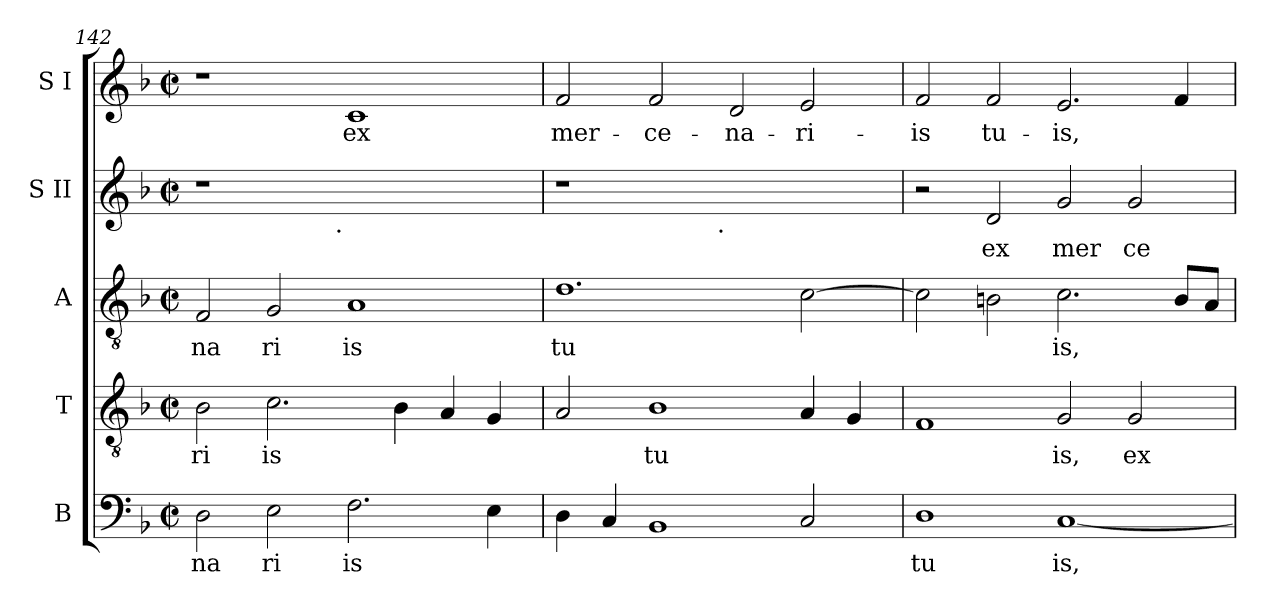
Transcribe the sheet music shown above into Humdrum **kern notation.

**kern	**text	**kern	**text	**kern	**text	**kern	**text	**kern	**text
*part5	*part5	*part4	*part4	*part3	*part3	*part2	*part2	*part1	*part1
*staff5	*staff5	*staff4	*staff4	*staff3	*staff3	*staff2	*staff2	*staff1	*staff1
*I"B	*	*I"T	*	*I"A	*	*I"S II	*	*I"S I	*
*clefF4	*	*clefGv2	*	*clefGv2	*	*clefG2	*	*clefG2	*
*k[b-]	*	*k[b-]	*	*k[b-]	*	*k[b-]	*	*k[b-]	*
*F:	*	*F:	*	*F:	*	*F:	*	*F:	*
*M2/2	*	*M2/2	*	*M2/2	*	*M2/2	*	*M2/2	*
*met(c|)	*	*met(c|)	*	*met(c|)	*	*met(c|)	*	*met(c|)	*
=142	=142	=142	=142	=142	=142	=142	=142	=142	=142
!	!LO:LY:b:cj	!	!LO:LY:b:cj	!	!LO:LY:b:cj	!	!	!	!
*	*	*	*	*	*	*^	*	*	*
2D\	na	2B-\	ri	2F/	na	1r	2ryy	.	1r	.
!	!LO:LY:b:cj	!	!LO:LY:b:cj	!	!LO:LY:b:cj	!	!	!	!	!
2E\	ri	2.c\	is	2G/	ri	.	4...ryy	.	.	.
!	!	!	!	!	!	!	!LO:TX:b:t=.	!	!	!
.	.	.	.	.	.	.	1ryy	.	.	.
!	!LO:LY:b:cj	!	!	!	!LO:LY:b:cj	!	!	!	!	!LO:LY:b:cj
2.F\	is	.	.	1A	is	1ryy	.	.	1c	ex
!	!	!	!LO:LY:b:cj	!	!	!	!	!	!	!
.	.	4B-\	.	.	.	.	.	.	.	.
!	!	!	!LO:LY:b:cj	!	!	!	!	!	!	!
.	.	4A/	.	.	.	.	.	.	.	.
!	!LO:LY:b:cj	!	!LO:LY:b:cj	!	!	!	!	!	!	!
4E\	.	4G/	.	.	.	.	.	.	.	.
.	.	.	.	.	.	.	32ryy	.	.	.
=143	=143	=143	=143	=143	=143	=143	=143	=143	=143	=143
!	!LO:LY:b:cj	!	!LO:LY:b:cj	!	!LO:LY:b:cj	!	!	!	!	!LO:LY:b:cj
4D\	.	2A/	.	1.d	tu	1r	2ryy	.	2f/	mer-
!	!LO:LY:b:cj	!	!	!	!	!	!	!	!	!
4C/	.	.	.	.	.	.	.	.	.	.
!	!LO:LY:b:cj	!	!LO:LY:b:cj	!	!	!	!	!	!	!LO:LY:b:cj
1BB-	.	1B-	tu	.	.	.	4...ryy	.	2f/	-ce-
!	!	!	!	!	!	!	!LO:TX:b:t=.	!	!	!
.	.	.	.	.	.	.	1ryy	.	.	.
!	!	!	!	!	!	!	!	!	!	!LO:LY:b:cj
.	.	.	.	.	.	1ryy	.	.	2d/	-na-
!	!LO:LY:b:cj	!	!LO:LY:b:cj	!	!LO:LY:b:cj	!	!	!	!	!LO:LY:b:cj
2C/	.	4A/	.	[>2c\	.	.	.	.	2e/	-ri-
!	!	!	!LO:LY:b:cj	!	!	!	!	!	!	!
.	.	4G/	.	.	.	.	.	.	.	.
.	.	.	.	.	.	.	32ryy	.	.	.
=144	=144	=144	=144	=144	=144	=144	=144	=144	=144	=144
!	!LO:LY:b:cj	!	!LO:LY:b:cj	!	!LO:LY:b:cj	!	!	!	!	!LO:LY:b:cj
*	*	*	*	*	*	*v	*v	*	*	*
1D	tu	1F	.	2c\]	.	2r	.	2f/	-is
!	!	!	!	!	!LO:LY:b:cj	!	!LO:LY:b:cj	!	!LO:LY:b:cj
.	.	.	.	2B\	.	2d/	ex	2f/	tu-
!	!LO:LY:b:cj	!	!LO:LY:b:cj	!	!LO:LY:b:cj	!	!LO:LY:b:cj	!	!LO:LY:b:cj
[>1C	is,	2G/	is,	2.c\	is,	2g/	mer	2.e/	-is,
!	!	!	!LO:LY:b:cj	!	!	!	!LO:LY:b:cj	!	!
.	.	2G/	ex	.	.	2g/	ce	.	.
!	!	!	!	!	!LO:LY:b:cj	!	!	!	!LO:LY:b:cj
.	.	.	.	8B/L	.	.	.	4f/	.
!	!	!	!	!	!LO:LY:b:cj	!	!	!	!
.	.	.	.	8A/J	.	.	.	.	.
=	=	=	=	=	=	=	=	=	=
*-	*-	*-	*-	*-	*-	*-	*-	*-	*-
